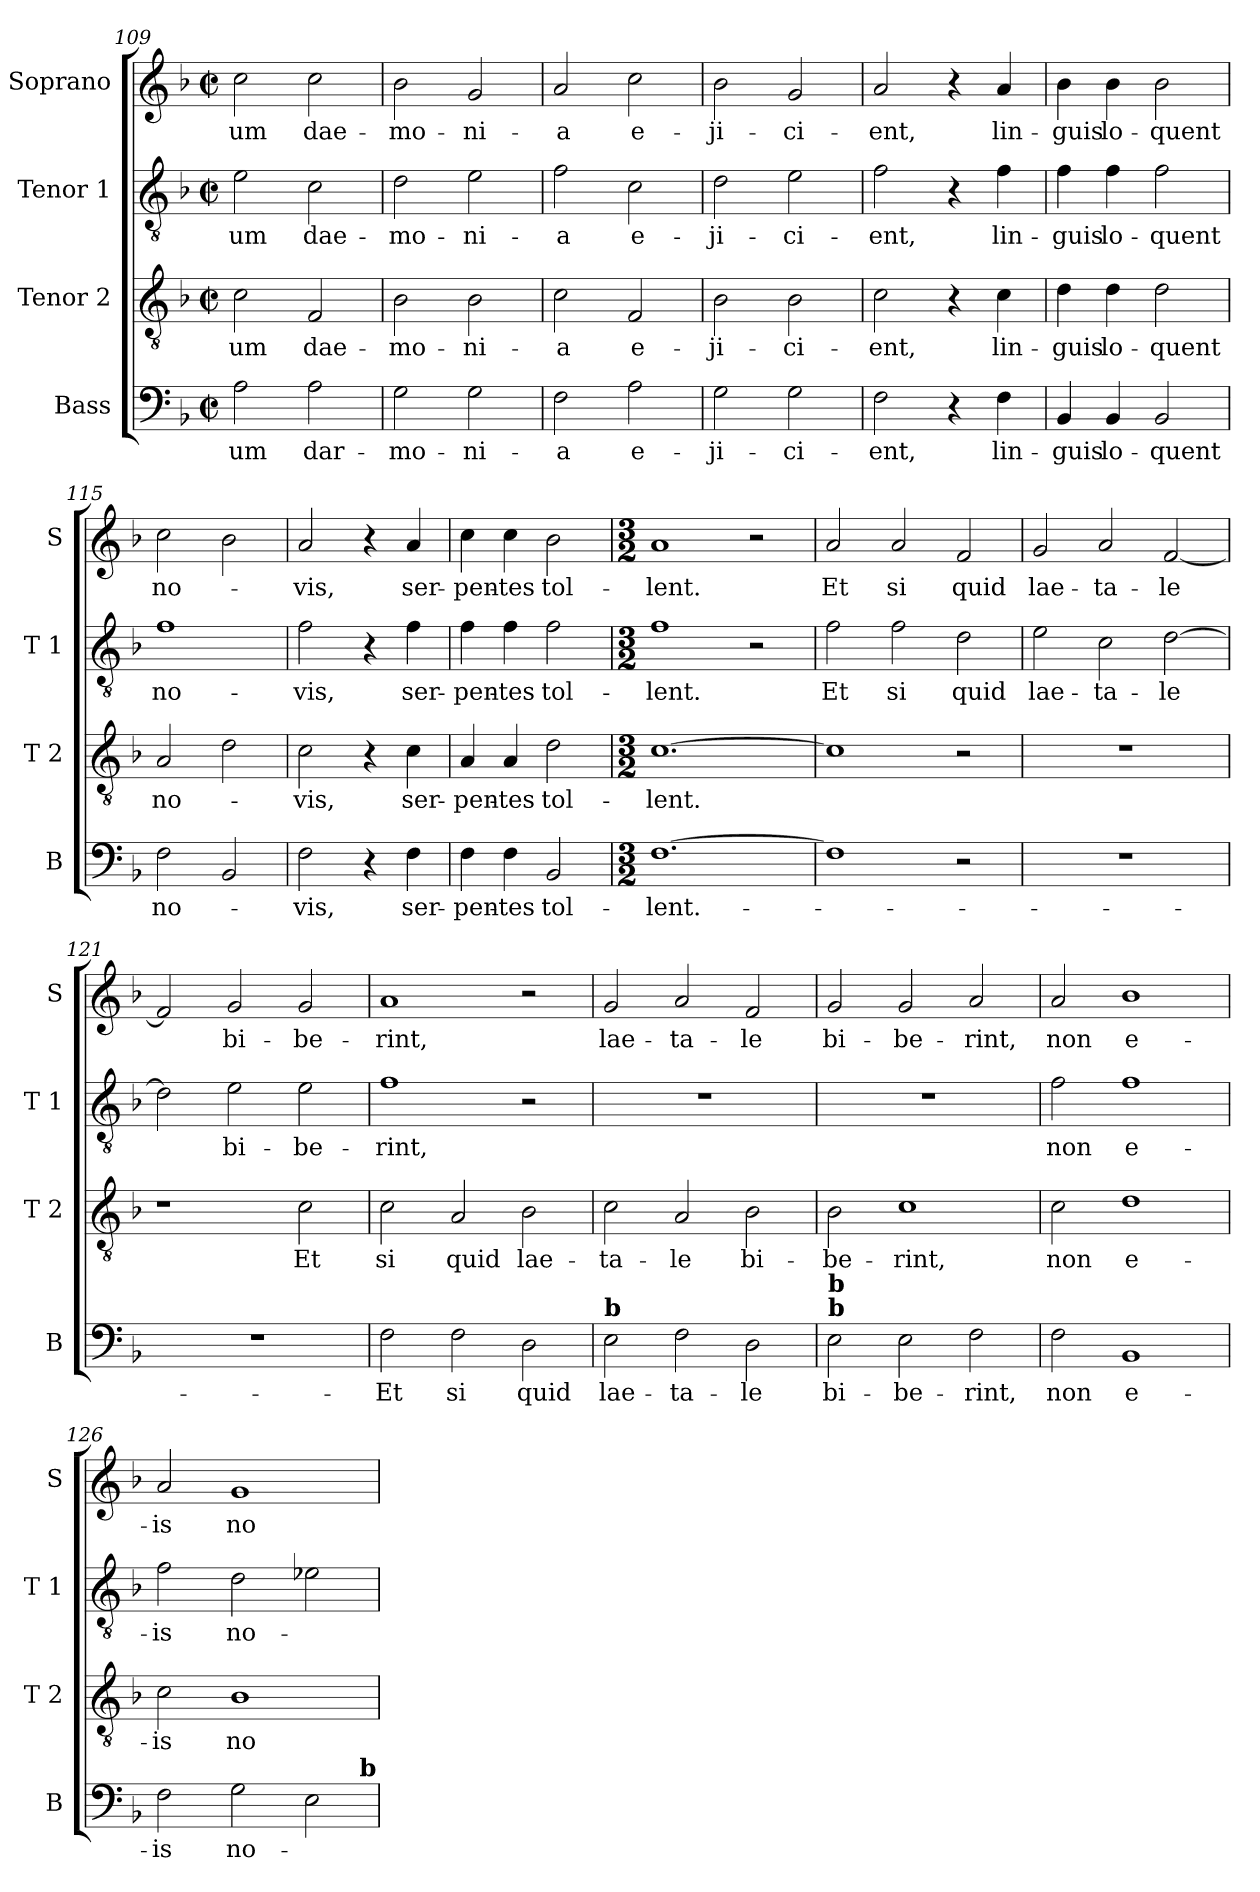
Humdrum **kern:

**kern	**text	**kern	**text	**kern	**text	**kern	**text
*part4	*part4	*part3	*part3	*part2	*part2	*part1	*part1
*staff4	*staff4	*staff3	*staff3	*staff2	*staff2	*staff1	*staff1
*I"Bass	*	*I"Tenor 2	*	*I"Tenor 1	*	*I"Soprano	*
*I'B	*	*I'T 2	*	*I'T 1	*	*I'S	*
*clefF4	*	*clefGv2	*	*clefGv2	*	*clefG2	*
*k[b-]	*	*k[b-]	*	*k[b-]	*	*k[b-]	*
*F:	*	*F:	*	*F:	*	*F:	*
*M2/2	*	*M2/2	*	*M2/2	*	*M2/2	*
*met(c|)	*	*met(c|)	*	*met(c|)	*	*met(c|)	*
=109	=109	=109	=109	=109	=109	=109	=109
2A\	-um	2c\	-um	2e\	-um	2cc\	-um
2A\	dar-	2F/	dae-	2c\	dae-	2cc\	dae-
=110	=110	=110	=110	=110	=110	=110	=110
2G\	-mo-	2B-\	-mo-	2d\	-mo-	2b-\	-mo-
2G\	-ni-	2B-\	-ni-	2e\	-ni-	2g/	-ni-
=111	=111	=111	=111	=111	=111	=111	=111
2F\	-a	2c\	-a	2f\	-a	2a/	-a
2A\	e-	2F/	e-	2c\	e-	2cc\	e-
=112	=112	=112	=112	=112	=112	=112	=112
2G\	-ji-	2B-\	-ji-	2d\	-ji-	2b-\	-ji-
2G\	-ci-	2B-\	-ci-	2e\	-ci-	2g/	-ci-
=113	=113	=113	=113	=113	=113	=113	=113
2F\	-ent,	2c\	-ent,	2f\	-ent,	2a/	-ent,
4r	.	4r	.	4r	.	4r	.
4F\	lin-	4c\	lin-	4f\	lin-	4a/	lin-
!!LO:PB:g=z
=114	=114	=114	=114	=114	=114	=114	=114
4BB-/	-guis	4d\	-guis	4f\	-guis	4b-\	-guis
4BB-/	lo-	4d\	lo-	4f\	lo-	4b-\	lo-
2BB-/	-quent	2d\	-quent	2f\	-quent	2b-\	-quent
=115	=115	=115	=115	=115	=115	=115	=115
2F\	no-	2A/	no-	1f	no-	2cc\	no-
2BB-/	.	2d\	.	.	.	2b-\	.
=116	=116	=116	=116	=116	=116	=116	=116
2F\	-vis,	2c\	-vis,	2f\	-vis,	2a/	-vis,
4r	.	4r	.	4r	.	4r	.
4F\	ser-	4c\	ser-	4f\	ser-	4a/	ser-
=117	=117	=117	=117	=117	=117	=117	=117
4F\	-pen-	4A/	-pen-	4f\	-pen-	4cc\	-pen-
4F\	-tes	4A/	-tes	4f\	-tes	4cc\	-tes
2BB-/	tol-	2d\	tol-	2f\	tol-	2b-\	tol-
=118	=118	=118	=118	=118	=118	=118	=118
*M3/2	*	*M3/2	*	*M3/2	*	*M3/2	*
[1.F	-lent.-	[1.c	-lent.	1f	-lent.	1a	-lent.
.	.	.	.	2r	.	2r	.
=119	=119	=119	=119	=119	=119	=119	=119
1F]	.	1c]	.	2f\	Et	2a/	Et
.	.	.	.	2f\	si	2a/	si
2r	.	2r	.	2d\	quid	2f/	quid
=120	=120	=120	=120	=120	=120	=120	=120
1.r	.	1.r	.	2e\	lae-	2g/	lae-
.	.	.	.	2c\	-ta-	2a/	-ta-
.	.	.	.	[2d\	-le	[2f/	-le
!!LO:LB:g=z
=121	=121	=121	=121	=121	=121	=121	=121
1.r	.	1r	.	2d\]	.	2f/]	.
.	.	.	.	2e\	bi-	2g/	bi-
.	.	2c\	Et	2e\	-be-	2g/	-be-
=122	=122	=122	=122	=122	=122	=122	=122
2F\	-Et	2c\	si	1f	-rint,	1a	-rint,
2F\	si	2A/	quid	.	.	.	.
2D\	quid	2B-\	lae-	2r	.	2r	.
=123	=123	=123	=123	=123	=123	=123	=123
!LO:TX:a:B:t=b	!	!	!	!	!	!	!
2E\	lae-	2c\	-ta-	1.r	.	2g/	lae-
2F\	-ta-	2A/	-le	.	.	2a/	-ta-
2D\	-le	2B-\	bi-	.	.	2f/	-le
=124	=124	=124	=124	=124	=124	=124	=124
!LO:TX:a:B:t=b	!	!	!	!	!	!	!
!LO:TX:a:B:t=b	!	!	!	!	!	!	!
2E\	bi-	2B-\	-be-	1.r	.	2g/	bi-
2E\	-be-	1c	-rint,	.	.	2g/	-be-
2F\	-rint,	.	.	.	.	2a/	-rint,
=125	=125	=125	=125	=125	=125	=125	=125
2F\	non	2c\	non	2f\	non	2a/	non
1BB-	e-	1d	e-	1f	e-	1b-	e-
=126	=126	=126	=126	=126	=126	=126	=126
2F\	-is	2c\	-is	2f\	-is	2a/	-is
2G\	no-	1B-	no-	2d\	no-	1g	no-
2E\	.	.	.	2e-X\	.	.	.
!LO:TX:a:B:t=b	!	!	!	!	!	!	!
=	=	=	=	=	=	=	=
*-	*-	*-	*-	*-	*-	*-	*-
